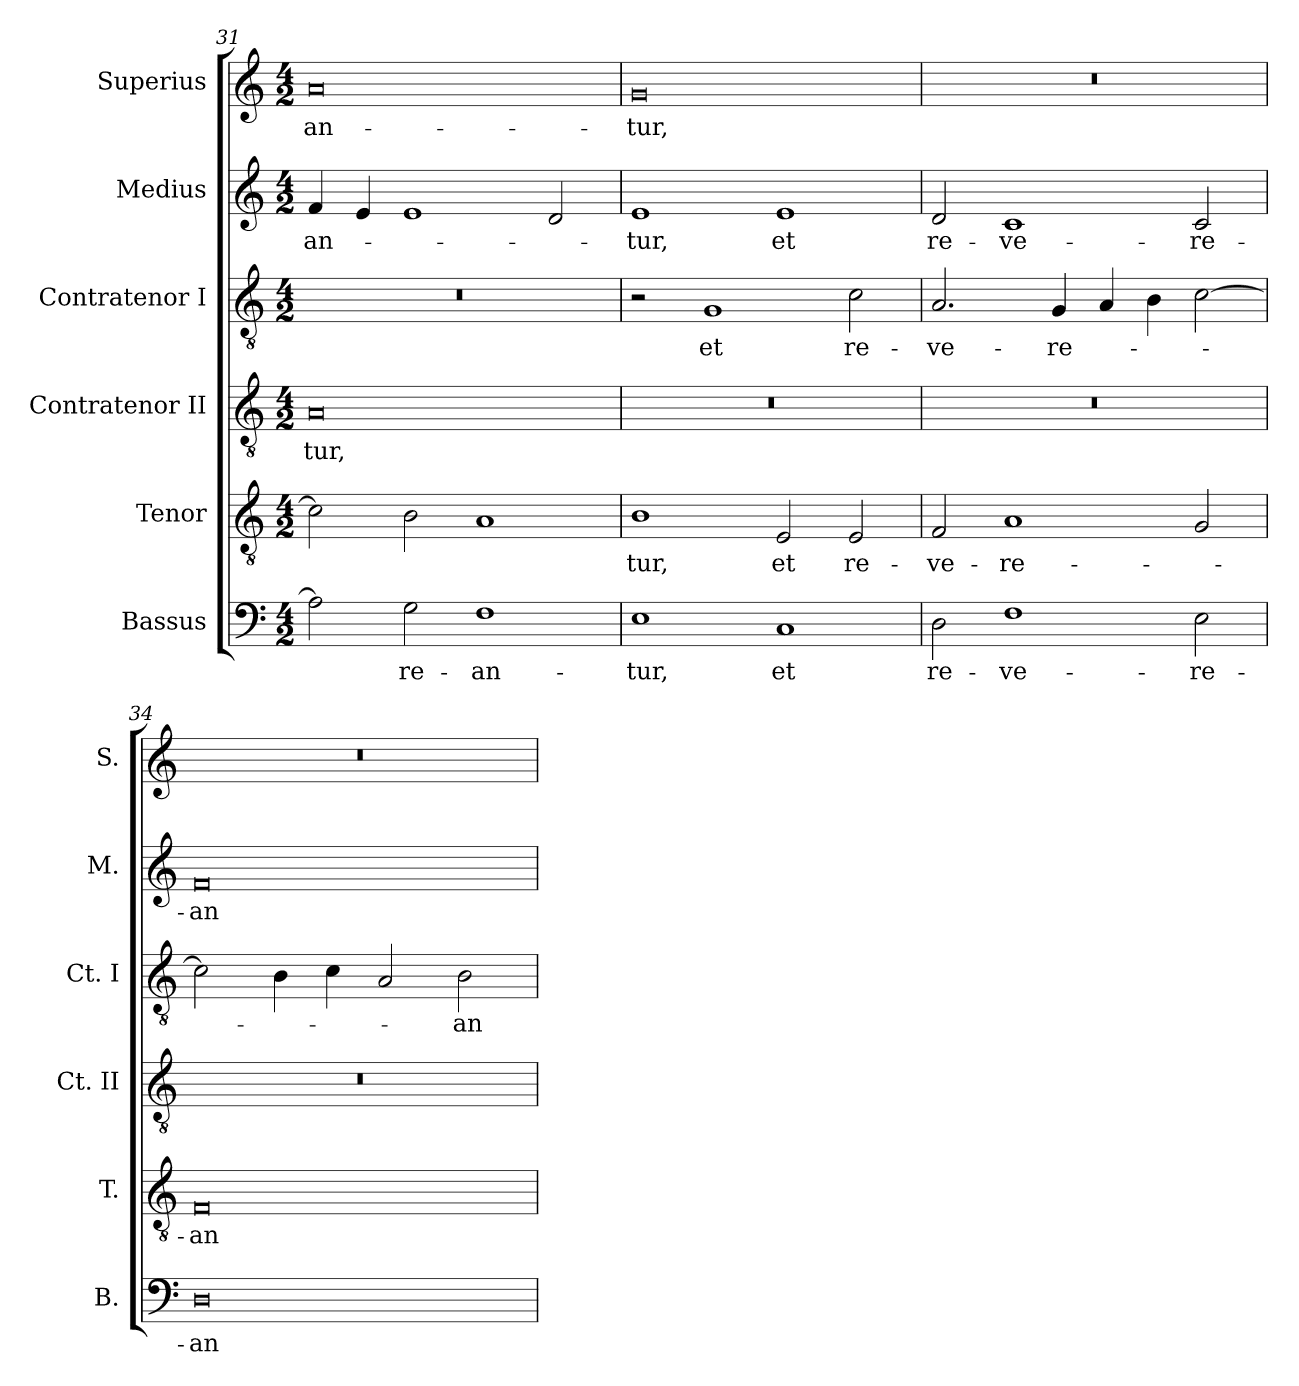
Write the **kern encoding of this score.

**kern	**text	**kern	**text	**kern	**text	**kern	**text	**kern	**text	**kern	**text
*part6	*part6	*part5	*part5	*part4	*part4	*part3	*part3	*part2	*part2	*part1	*part1
*staff6	*staff6	*staff5	*staff5	*staff4	*staff4	*staff3	*staff3	*staff2	*staff2	*staff1	*staff1
*I"Bassus	*	*I"Tenor	*	*I"Contratenor II	*	*I"Contratenor I	*	*I"Medius	*	*I"Superius	*
*I'B.	*	*I'T.	*	*I'Ct. II	*	*I'Ct. I	*	*I'M.	*	*I'S.	*
!!LO:PB:g=z
*clefF4	*	*clefGv2	*	*clefGv2	*	*clefGv2	*	*clefG2	*	*clefG2	*
*	*	*ITrd7c12	*	*ITrd7c12	*	*ITrd7c12	*	*	*	*	*
*k[]	*	*k[]	*	*k[]	*	*k[]	*	*k[]	*	*k[]	*
*C:	*	*C:	*	*C:	*	*C:	*	*C:	*	*C:	*
*M4/2	*	*M4/2	*	*M4/2	*	*M4/2	*	*M4/2	*	*M4/2	*
=31	=31	=31	=31	=31	=31	=31	=31	=31	=31	=31	=31
!	!	!	!	!	!LO:LY:b:color=#000000	!LO:N:vis=1	!	!	!	!	!
!	!	!	!	!	!	!	!	!	!LO:LY:b:color=#000000	!	!
!	!	!	!	!	!	!	!	!	!	!	!LO:LY:b:color=#000000
2Ai\]	.	2Ci\]	.	0AAi	-tur,	0r	.	4fi/	-an-	0ai	-an-
.	.	.	.	.	.	.	.	4ei/	.	.	.
!	!LO:LY:b:color=#000000	!	!	!	!	!	!	!	!	!	!
2Gi\	-re-	2BBi\	.	.	.	.	.	1ei	.	.	.
!	!LO:LY:b:color=#000000	!	!	!	!	!	!	!	!	!	!
1Fi	-an-	1AAi	.	.	.	.	.	.	.	.	.
.	.	.	.	.	.	.	.	2di/	.	.	.
=32	=32	=32	=32	=32	=32	=32	=32	=32	=32	=32	=32
!	!LO:LY:b:color=#000000	!	!	!	!	!	!	!	!	!	!
!	!	!	!LO:LY:b:color=#000000	!LO:N:vis=1	!	!	!	!	!	!	!
!	!	!	!	!	!	!	!	!	!LO:LY:b:color=#000000	!	!
!	!	!	!	!	!	!	!	!	!	!	!LO:LY:b:color=#000000
1Ei	-tur,	1BBi	-tur,	0r	.	2r	.	1ei	-tur,	0gi	-tur,
!	!	!	!	!	!	!	!LO:LY:b:color=#000000	!	!	!	!
.	.	.	.	.	.	1GGi	et	.	.	.	.
!	!LO:LY:b:color=#000000	!	!	!	!	!	!	!	!	!	!
!	!	!	!LO:LY:b:color=#000000	!	!	!	!	!	!	!	!
!	!	!	!	!	!	!	!	!	!LO:LY:b:color=#000000	!	!
1Ci	et	2EEi/	et	.	.	.	.	1ei	et	.	.
!	!	!	!LO:LY:b:color=#000000	!	!	!	!	!	!	!	!
!	!	!	!	!	!	!	!LO:LY:b:color=#000000	!	!	!	!
.	.	2EEi/	re-	.	.	2Ci\	re-	.	.	.	.
=33	=33	=33	=33	=33	=33	=33	=33	=33	=33	=33	=33
!	!LO:LY:b:color=#000000	!	!	!	!	!	!	!	!	!	!
!	!	!	!LO:LY:b:color=#000000	!LO:N:vis=1	!	!	!	!	!	!	!
!	!	!	!	!	!	!	!LO:LY:b:color=#000000	!	!	!	!
!	!	!	!	!	!	!	!	!	!LO:LY:b:color=#000000	!LO:N:vis=1	!
2Di\	re-	2FFi/	-ve-	0r	.	2.AAi/	-ve-	2di/	re-	0r	.
!	!LO:LY:b:color=#000000	!	!	!	!	!	!	!	!	!	!
!	!	!	!LO:LY:b:color=#000000	!	!	!	!	!	!	!	!
!	!	!	!	!	!	!	!	!	!LO:LY:b:color=#000000	!	!
1Fi	-ve-	1AAi	-re-	.	.	.	.	1ci	-ve-	.	.
!	!	!	!	!	!	!	!LO:LY:b:color=#000000	!	!	!	!
.	.	.	.	.	.	4GGi/	-re-	.	.	.	.
.	.	.	.	.	.	4AAi/	.	.	.	.	.
.	.	.	.	.	.	4BBi\	.	.	.	.	.
!	!LO:LY:b:color=#000000	!	!	!	!	!	!	!	!	!	!
!	!	!	!	!	!	!	!	!	!LO:LY:b:color=#000000	!	!
2Ei\	-re-	2GGi/	.	.	.	[>2Ci\	.	2ci/	-re-	.	.
=34	=34	=34	=34	=34	=34	=34	=34	=34	=34	=34	=34
!	!LO:LY:b:color=#000000	!	!	!	!	!	!	!	!	!	!
!	!	!	!LO:LY:b:color=#000000	!LO:N:vis=1	!	!	!	!	!	!	!
!	!	!	!	!	!	!	!	!	!LO:LY:b:color=#000000	!LO:N:vis=1	!
0Di	-an-	0FFi	-an-	0r	.	2Ci\]	.	0fi	-an-	0r	.
.	.	.	.	.	.	4BBi\	.	.	.	.	.
.	.	.	.	.	.	4Ci\	.	.	.	.	.
.	.	.	.	.	.	2AAi/	.	.	.	.	.
!	!	!	!	!	!	!	!LO:LY:b:color=#000000	!	!	!	!
.	.	.	.	.	.	2BBi\	-an-	.	.	.	.
=	=	=	=	=	=	=	=	=	=	=	=
*-	*-	*-	*-	*-	*-	*-	*-	*-	*-	*-	*-
